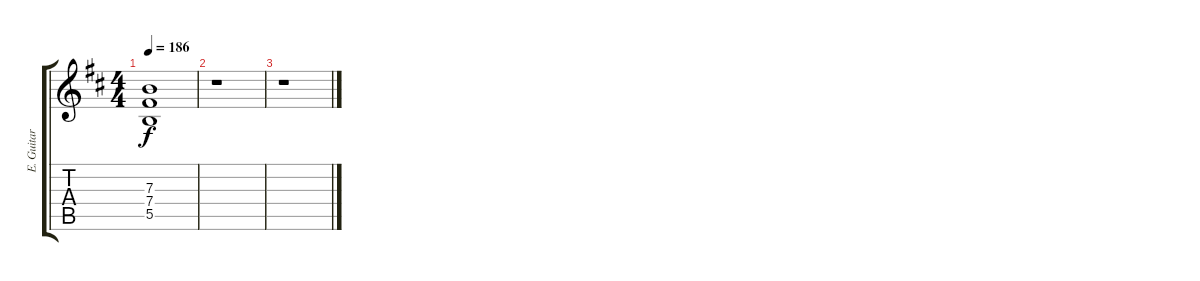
\track ("E. Guitar I" "E. Guitar ") {instrument overdrivenguitar}
\staff {score tabs}
\tuning (Db4 Ab3 E3 B2 Gb2 B1) {hide}
\ts (4 4)
\tempo 186
\clef g2
\ks d
(7.3{t} 7.4{t} 5.5{t}).1{dy f} |
r.1 |
r.1
